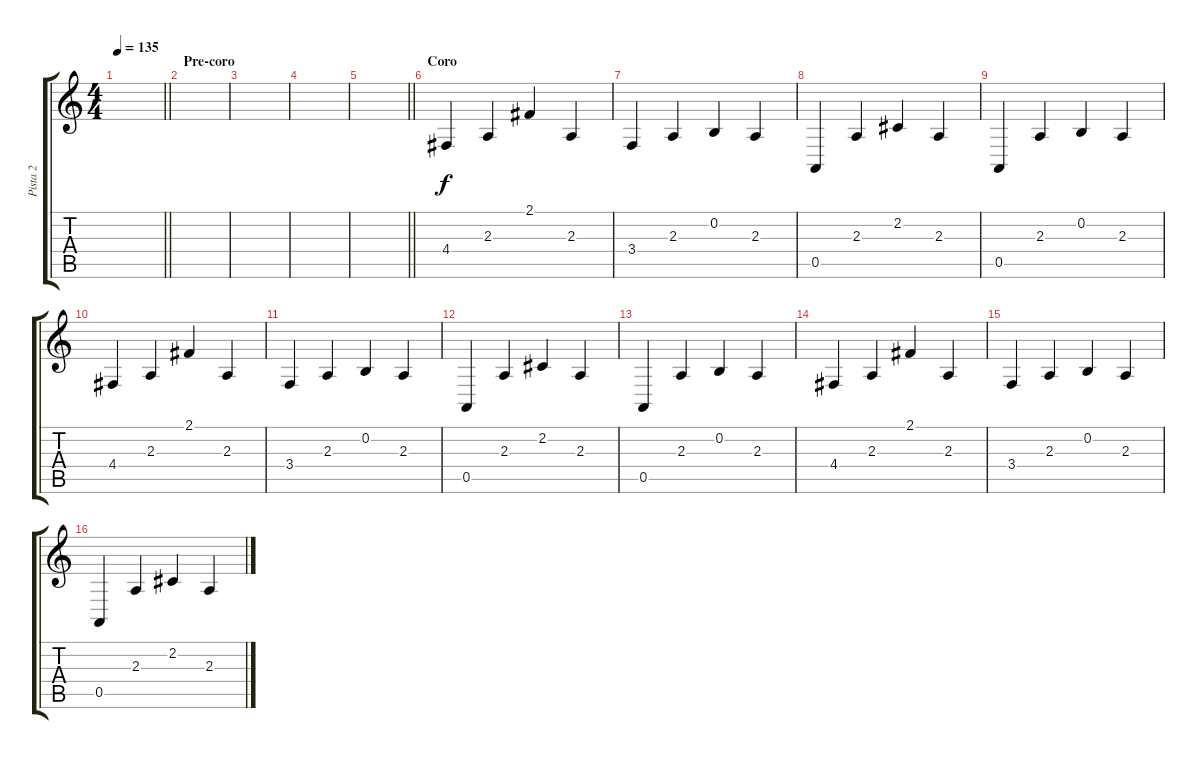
\track ("Pista 2" "Pista 2") {instrument electricpiano2}
\staff {score tabs}
\tuning (E4 B3 G3 D3 A2 E2) {hide}
\ts (4 4)
\tempo 135
\clef g2
\barLineRight lightlight
\ks c
|
\section ("" "Pre-coro")
|
|
|
\barLineRight lightlight
|
\section ("" "Coro")
4.4.4 2.3.4 2.1.4 2.3.4 |
3.4.4 2.3.4 0.2.4 2.3.4 |
0.5.4 2.3.4 2.2.4 2.3.4 |
0.5.4 2.3.4 0.2.4 2.3.4 |
4.4.4 2.3.4 2.1.4 2.3.4 |
3.4.4 2.3.4 0.2.4 2.3.4 |
0.5.4 2.3.4 2.2.4 2.3.4 |
0.5.4 2.3.4 0.2.4 2.3.4 |
4.4.4 2.3.4 2.1.4 2.3.4 |
3.4.4 2.3.4 0.2.4 2.3.4 |
0.5.4 2.3.4 2.2.4 2.3.4
